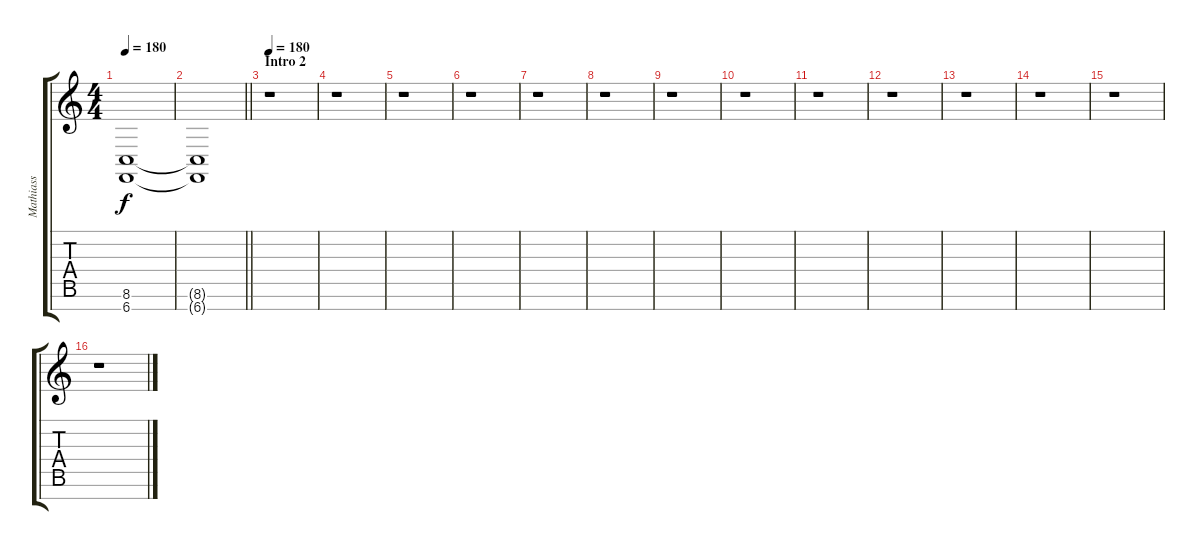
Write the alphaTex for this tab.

\track ("Mathiass" "Mathiass") {instrument lead1square}
\staff {score tabs}
\tuning (E4 B3 G3 D3 A2 E2 B1) {hide}
\ts (4 4)
\tempo 180
\clef g2
\ks c
(8.6 6.7).1{dy f} |
\barLineRight lightlight
(8.6{t} 6.7{t}).1 |
\section ("" "Intro 2")
\tempo 180
r.1 |
r.1 |
r.1 |
r.1 |
r.1 |
r.1 |
r.1 |
r.1 |
r.1 |
r.1 |
r.1 |
r.1 |
r.1 |
r.1
